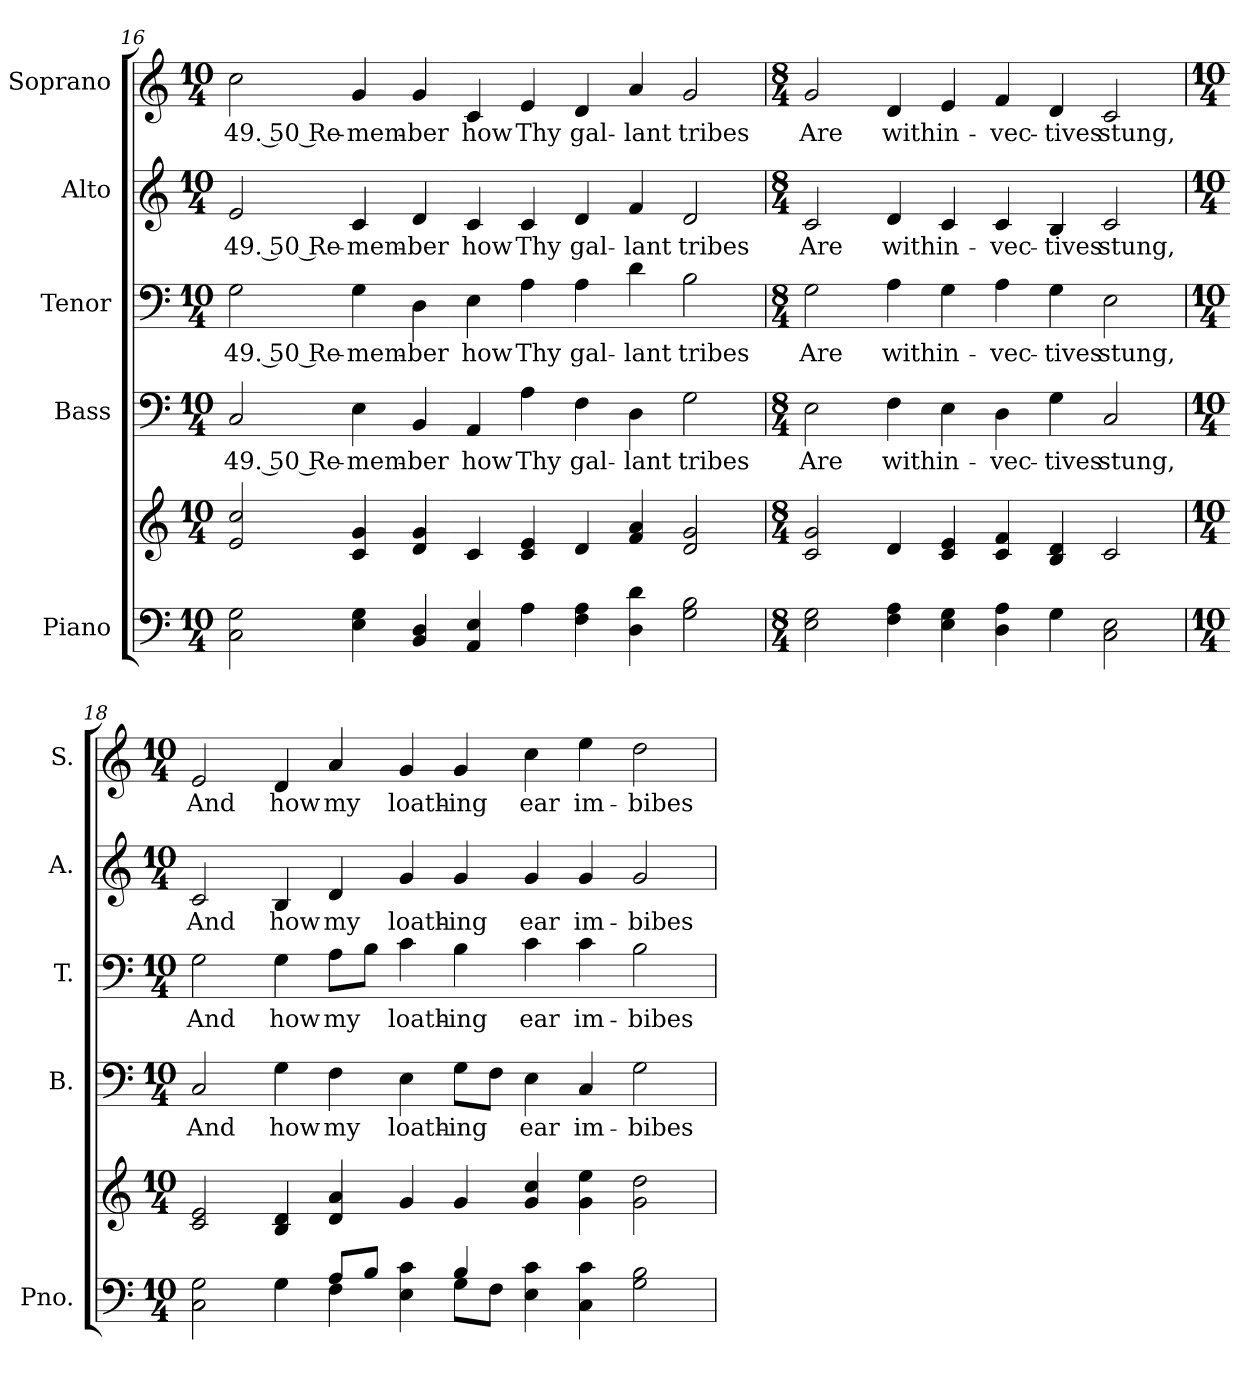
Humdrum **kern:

**kern	**kern	**kern	**text	**kern	**text	**kern	**text	**kern	**text
*part5	*part5	*part4	*part4	*part3	*part3	*part2	*part2	*part1	*part1
*staff6	*staff5	*staff4	*staff4	*staff3	*staff3	*staff2	*staff2	*staff1	*staff1
*I"Piano	*	*I"Bass	*	*I"Tenor	*	*I"Alto	*	*I"Soprano	*
*I'Pno.	*	*I'B.	*	*I'T.	*	*I'A.	*	*I'S.	*
*clefF4	*clefG2	*clefF4	*	*clefF4	*	*clefG2	*	*clefG2	*
*k[]	*k[]	*k[]	*	*k[]	*	*k[]	*	*k[]	*
*C:	*C:	*C:	*	*C:	*	*C:	*	*C:	*
*M10/4	*M10/4	*M10/4	*	*M10/4	*	*M10/4	*	*M10/4	*
=16	=16	=16	=16	=16	=16	=16	=16	=16	=16
!	!	!	!LO:LY:b:color=#000000	!	!	!	!	!	!
!	!	!	!	!	!LO:LY:b:color=#000000	!	!	!	!
!	!	!	!	!	!	!	!LO:LY:b:color=#000000	!	!
!	!	!	!	!	!	!	!	!	!LO:LY:b:color=#000000
2Ci\ 2Gi	2ei/ 2cci	2Ci/	49. 50 Re-	2Gi\	49. 50 Re-	2ei/	49. 50 Re-	2cci\	49. 50 Re-
!	!	!	!LO:LY:b:color=#000000	!	!	!	!	!	!
!	!	!	!	!	!LO:LY:b:color=#000000	!	!	!	!
!	!	!	!	!	!	!	!LO:LY:b:color=#000000	!	!
!	!	!	!	!	!	!	!	!	!LO:LY:b:color=#000000
4Ei\ 4Gi	4ci/ 4gi	4Ei\	-mem-	4Gi\	-mem-	4ci/	-mem-	4gi/	-mem-
!	!	!	!LO:LY:b:color=#000000	!	!	!	!	!	!
!	!	!	!	!	!LO:LY:b:color=#000000	!	!	!	!
!	!	!	!	!	!	!	!LO:LY:b:color=#000000	!	!
!	!	!	!	!	!	!	!	!	!LO:LY:b:color=#000000
4BBi/ 4Di	4di/ 4gi	4BBi/	-ber	4Di\	-ber	4di/	-ber	4gi/	-ber
!	!	!	!LO:LY:b:color=#000000	!	!	!	!	!	!
!	!	!	!	!	!LO:LY:b:color=#000000	!	!	!	!
!	!	!	!	!	!	!	!LO:LY:b:color=#000000	!	!
!	!	!	!	!	!	!	!	!	!LO:LY:b:color=#000000
4AAi/ 4Ei	4ci/	4AAi/	how	4Ei\	how	4ci/	how	4ci/	how
!	!	!	!LO:LY:b:color=#000000	!	!	!	!	!	!
!	!	!	!	!	!LO:LY:b:color=#000000	!	!	!	!
!	!	!	!	!	!	!	!LO:LY:b:color=#000000	!	!
!	!	!	!	!	!	!	!	!	!LO:LY:b:color=#000000
4Ai\	4ci/ 4ei	4Ai\	Thy	4Ai\	Thy	4ci/	Thy	4ei/	Thy
!	!	!	!LO:LY:b:color=#000000	!	!	!	!	!	!
!	!	!	!	!	!LO:LY:b:color=#000000	!	!	!	!
!	!	!	!	!	!	!	!LO:LY:b:color=#000000	!	!
!	!	!	!	!	!	!	!	!	!LO:LY:b:color=#000000
4Fi\ 4Ai	4di/	4Fi\	gal-	4Ai\	gal-	4di/	gal-	4di/	gal-
!	!	!	!LO:LY:b:color=#000000	!	!	!	!	!	!
!	!	!	!	!	!LO:LY:b:color=#000000	!	!	!	!
!	!	!	!	!	!	!	!LO:LY:b:color=#000000	!	!
!	!	!	!	!	!	!	!	!	!LO:LY:b:color=#000000
4Di\ 4di	4fi/ 4ai	4Di\	-lant	4di\	-lant	4fi/	-lant	4ai/	-lant
!	!	!	!LO:LY:b:color=#000000	!	!	!	!	!	!
!	!	!	!	!	!LO:LY:b:color=#000000	!	!	!	!
!	!	!	!	!	!	!	!LO:LY:b:color=#000000	!	!
!	!	!	!	!	!	!	!	!	!LO:LY:b:color=#000000
2Gi\ 2Bi	2di/ 2gi	2Gi\	tribes	2Bi\	tribes	2di/	tribes	2gi/	tribes
!!LO:PB:g=z
=17	=17	=17	=17	=17	=17	=17	=17	=17	=17
*M8/4	*M8/4	*M8/4	*	*M8/4	*	*M8/4	*	*M8/4	*
!	!	!	!LO:LY:b:color=#000000	!	!	!	!	!	!
!	!	!	!	!	!LO:LY:b:color=#000000	!	!	!	!
!	!	!	!	!	!	!	!LO:LY:b:color=#000000	!	!
!	!	!	!	!	!	!	!	!	!LO:LY:b:color=#000000
2Ei\ 2Gi	2ci/ 2gi	2Ei\	Are	2Gi\	Are	2ci/	Are	2gi/	Are
!	!	!	!LO:LY:b:color=#000000	!	!	!	!	!	!
!	!	!	!	!	!LO:LY:b:color=#000000	!	!	!	!
!	!	!	!	!	!	!	!LO:LY:b:color=#000000	!	!
!	!	!	!	!	!	!	!	!	!LO:LY:b:color=#000000
4Fi\ 4Ai	4di/	4Fi\	with	4Ai\	with	4di/	with	4di/	with
!	!	!	!LO:LY:b:color=#000000	!	!	!	!	!	!
!	!	!	!	!	!LO:LY:b:color=#000000	!	!	!	!
!	!	!	!	!	!	!	!LO:LY:b:color=#000000	!	!
!	!	!	!	!	!	!	!	!	!LO:LY:b:color=#000000
4Ei\ 4Gi	4ci/ 4ei	4Ei\	in-	4Gi\	in-	4ci/	in-	4ei/	in-
!	!	!	!LO:LY:b:color=#000000	!	!	!	!	!	!
!	!	!	!	!	!LO:LY:b:color=#000000	!	!	!	!
!	!	!	!	!	!	!	!LO:LY:b:color=#000000	!	!
!	!	!	!	!	!	!	!	!	!LO:LY:b:color=#000000
4Di\ 4Ai	4ci/ 4fi	4Di\	-vec-	4Ai\	-vec-	4ci/	-vec-	4fi/	-vec-
!	!	!	!LO:LY:b:color=#000000	!	!	!	!	!	!
!	!	!	!	!	!LO:LY:b:color=#000000	!	!	!	!
!	!	!	!	!	!	!	!LO:LY:b:color=#000000	!	!
!	!	!	!	!	!	!	!	!	!LO:LY:b:color=#000000
4Gi\	4Bi/ 4di	4Gi\	-tives	4Gi\	-tives	4Bi/	-tives	4di/	-tives
!	!	!	!LO:LY:b:color=#000000	!	!	!	!	!	!
!	!	!	!	!	!LO:LY:b:color=#000000	!	!	!	!
!	!	!	!	!	!	!	!LO:LY:b:color=#000000	!	!
!	!	!	!	!	!	!	!	!	!LO:LY:b:color=#000000
2Ci\ 2Ei	2ci/	2Ci/	stung,	2Ei\	stung,	2ci/	stung,	2ci/	stung,
=18	=18	=18	=18	=18	=18	=18	=18	=18	=18
*M10/4	*M10/4	*M10/4	*	*M10/4	*	*M10/4	*	*M10/4	*
*^	*	*	*	*	*	*	*	*	*
!	!	!	!	!LO:LY:b:color=#000000	!	!	!	!	!	!
!	!	!	!	!	!	!LO:LY:b:color=#000000	!	!	!	!
!	!	!	!	!	!	!	!	!LO:LY:b:color=#000000	!	!
!	!	!	!	!	!	!	!	!	!	!LO:LY:b:color=#000000
2Ci\ 2Gi	2ryy	2ci/ 2ei	2Ci/	And	2Gi\	And	2ci/	And	2ei/	And
!	!	!	!	!LO:LY:b:color=#000000	!	!	!	!	!	!
!	!	!	!	!	!	!LO:LY:b:color=#000000	!	!	!	!
!	!	!	!	!	!	!	!	!LO:LY:b:color=#000000	!	!
!	!	!	!	!	!	!	!	!	!	!LO:LY:b:color=#000000
4Gi\	4ryy	4Bi/ 4di	4Gi\	how	4Gi\	how	4Bi/	how	4di/	how
!	!	!	!	!LO:LY:b:color=#000000	!	!	!	!	!	!
!	!	!	!	!	!	!LO:LY:b:color=#000000	!	!	!	!
!	!	!	!	!	!	!	!	!LO:LY:b:color=#000000	!	!
!	!	!	!	!	!	!	!	!	!	!LO:LY:b:color=#000000
8Ai/L	4Fi\	4di/ 4ai	4Fi\	my	8Ai\L	my	4di/	my	4ai/	my
8Bi/J	.	.	.	.	8Bi\J	.	.	.	.	.
!	!	!	!	!LO:LY:b:color=#000000	!	!	!	!	!	!
!	!	!	!	!	!	!LO:LY:b:color=#000000	!	!	!	!
!	!	!	!	!	!	!	!	!LO:LY:b:color=#000000	!	!
!	!	!	!	!	!	!	!	!	!	!LO:LY:b:color=#000000
4Ei\ 4ci	4ryy	4gi/	4Ei\	loath-	4ci\	loath-	4gi/	loath-	4gi/	loath-
!	!	!	!	!LO:LY:b:color=#000000	!	!	!	!	!	!
!	!	!	!	!	!	!LO:LY:b:color=#000000	!	!	!	!
!	!	!	!	!	!	!	!	!LO:LY:b:color=#000000	!	!
!	!	!	!	!	!	!	!	!	!	!LO:LY:b:color=#000000
4Bi/	8Gi\L	4gi/	8Gi\L	-ing	4Bi\	-ing	4gi/	-ing	4gi/	-ing
.	8Fi\J	.	8Fi\J	.	.	.	.	.	.	.
!	!	!	!	!LO:LY:b:color=#000000	!	!	!	!	!	!
!	!	!	!	!	!	!LO:LY:b:color=#000000	!	!	!	!
!	!	!	!	!	!	!	!	!LO:LY:b:color=#000000	!	!
!	!	!	!	!	!	!	!	!	!	!LO:LY:b:color=#000000
4Ei\ 4ci	2ryy	4gi/ 4cci	4Ei\	ear	4ci\	ear	4gi/	ear	4cci\	ear
!	!	!	!	!LO:LY:b:color=#000000	!	!	!	!	!	!
!	!	!	!	!	!	!LO:LY:b:color=#000000	!	!	!	!
!	!	!	!	!	!	!	!	!LO:LY:b:color=#000000	!	!
!	!	!	!	!	!	!	!	!	!	!LO:LY:b:color=#000000
4Ci\ 4ci	.	4gi\ 4eei	4Ci/	im-	4ci\	im-	4gi/	im-	4eei\	im-
!	!	!	!	!LO:LY:b:color=#000000	!	!	!	!	!	!
!	!	!	!	!	!	!LO:LY:b:color=#000000	!	!	!	!
!	!	!	!	!	!	!	!	!LO:LY:b:color=#000000	!	!
!	!	!	!	!	!	!	!	!	!	!LO:LY:b:color=#000000
2Gi\ 2Bi	2ryy	2gi\ 2ddi	2Gi\	-bibes	2Bi\	-bibes	2gi/	-bibes	2ddi\	-bibes
*v	*v	*	*	*	*	*	*	*	*	*
=	=	=	=	=	=	=	=	=	=
*-	*-	*-	*-	*-	*-	*-	*-	*-	*-
